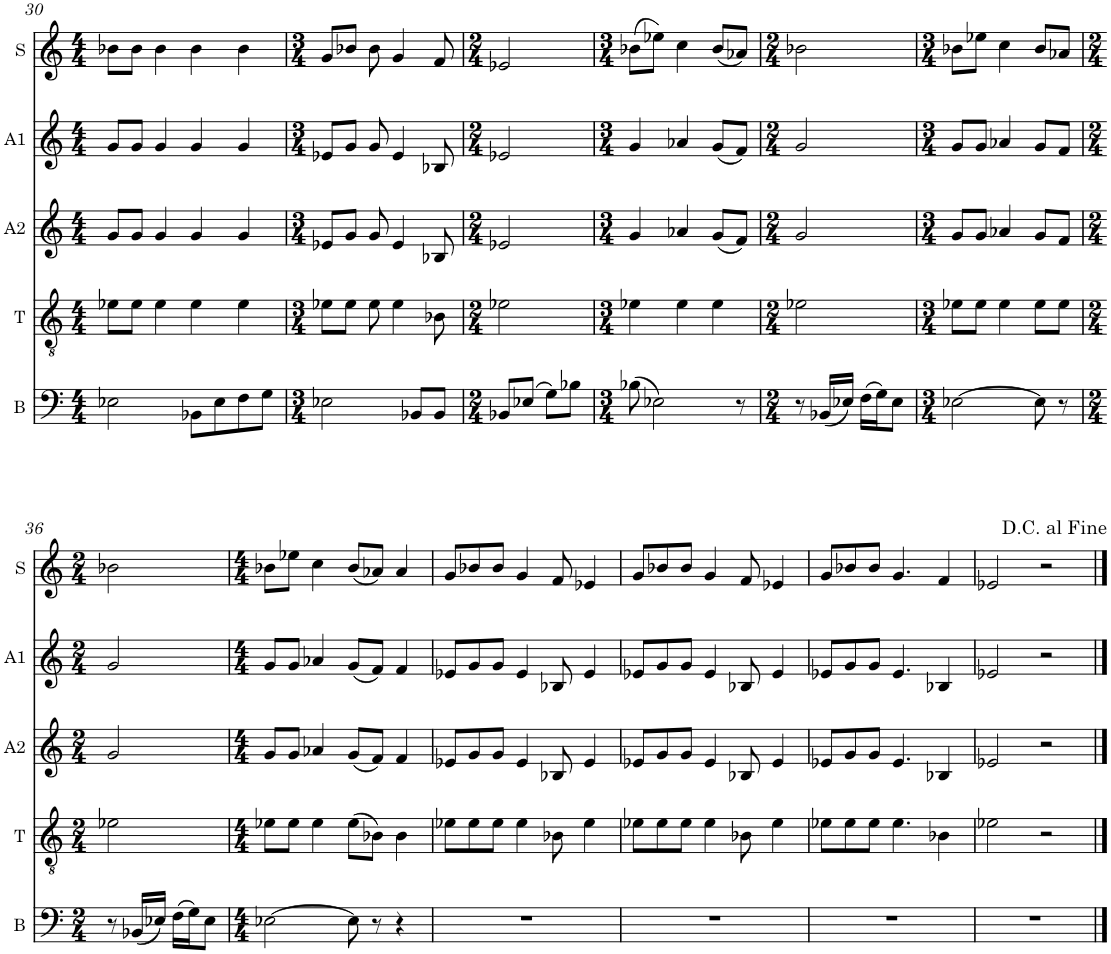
**kern	**kern	**kern	**kern	**kern
*part5	*part4	*part3	*part2	*part1
*staff5	*staff4	*staff3	*staff2	*staff1
*I"B	*I"T	*I"A2	*I"A1	*I"S
*I'B	*I'T	*I'A2	*I'A1	*I'S
!!LO:PB:g=z
*clefF4	*clefGv2	*clefG2	*clefG2	*clefG2
*k[]	*k[]	*k[]	*k[]	*k[]
*M4/4	*M4/4	*M4/4	*M4/4	*M4/4
=30	=30	=30	=30	=30
2E-X\	8e-X\L	8g/L	8g/L	8b-X\L
.	8e-\J	8g/J	8g/J	8b-\J
.	4e-\	4g/	4g/	4b-\
8BB-X\L	4e-\	4g/	4g/	4b-\
8E-\	.	.	.	.
8F\	4e-\	4g/	4g/	4b-\
8G\J	.	.	.	.
=31	=31	=31	=31	=31
*M3/4	*M3/4	*M3/4	*M3/4	*M3/4
2E-X\	8e-X\L	8e-X/L	8e-X/L	8g/L
.	8e-\J	8g/J	8g/J	8b-X/J
.	8e-\	8g/	8g/	8b-\
.	4e-\	4e-/	4e-/	4g/
8BB-X/L	.	.	.	.
8BB-/J	8B-X\	8B-X/	8B-X/	8f/
=32	=32	=32	=32	=32
*M2/4	*M2/4	*M2/4	*M2/4	*M2/4
8BB-X/L	2e-X\	2e-X/	2e-X/	2e-X/
(8E-X/J	.	.	.	.
8G\L)	.	.	.	.
8B-X\J	.	.	.	.
=33	=33	=33	=33	=33
*M3/4	*M3/4	*M3/4	*M3/4	*M3/4
(8B-X\	4e-X\	4g/	4g/	(8b-X\L
2E-X\)	.	.	.	8ee-X\J)
.	4e-\	4a-X/	4a-X/	4cc\
.	4e-\	(8g/L	(8g/L	(8b-/L
8r	.	8f/J)	8f/J)	8a-X/J)
=34	=34	=34	=34	=34
*M2/4	*M2/4	*M2/4	*M2/4	*M2/4
8r	2e-X\	2g/	2g/	2b-X\
(16BB-X/LL	.	.	.	.
16E-X/JJ)	.	.	.	.
(16F\LL	.	.	.	.
16G\J)	.	.	.	.
8E-\J	.	.	.	.
=35	=35	=35	=35	=35
*M3/4	*M3/4	*M3/4	*M3/4	*M3/4
[2E-X\	8e-X\L	8g/L	8g/L	8b-X\L
.	8e-\J	8g/J	8g/J	8ee-X\J
.	4e-\	4a-X/	4a-X/	4cc\
8E-\]	8e-\L	8g/L	8g/L	8b-/L
8r	8e-\J	8f/J	8f/J	8a-X/J
!!LO:LB:g=z
=36	=36	=36	=36	=36
*M2/4	*M2/4	*M2/4	*M2/4	*M2/4
8r	2e-X\	2g/	2g/	2b-X\
(16BB-X/LL	.	.	.	.
16E-X/JJ)	.	.	.	.
(16F\LL	.	.	.	.
16G\J)	.	.	.	.
8E-\J	.	.	.	.
=37	=37	=37	=37	=37
*M4/4	*M4/4	*M4/4	*M4/4	*M4/4
[2E-X\	8e-X\L	8g/L	8g/L	8b-X\L
.	8e-\J	8g/J	8g/J	8ee-X\J
.	4e-\	4a-X/	4a-X/	4cc\
8E-\]	(8e-\L	(8g/L	(8g/L	(8b-/L
8r	8B-X\J)	8f/J)	8f/J)	8a-X/J)
4r	4B-\	4f/	4f/	4a-/
=38	=38	=38	=38	=38
1r	8e-X\L	8e-X/L	8e-X/L	8g/L
.	8e-\	8g/	8g/	8b-X/
.	8e-\J	8g/J	8g/J	8b-/J
.	4e-\	4e-/	4e-/	4g/
.	8B-X\	8B-X/	8B-X/	8f/
.	4e-\	4e-/	4e-/	4e-X/
=39	=39	=39	=39	=39
1r	8e-X\L	8e-X/L	8e-X/L	8g/L
.	8e-\	8g/	8g/	8b-X/
.	8e-\J	8g/J	8g/J	8b-/J
.	4e-\	4e-/	4e-/	4g/
.	8B-X\	8B-X/	8B-X/	8f/
.	4e-\	4e-/	4e-/	4e-X/
=40	=40	=40	=40	=40
1r	8e-X\L	8e-X/L	8e-X/L	8g/L
.	8e-\	8g/	8g/	8b-X/
.	8e-\J	8g/J	8g/J	8b-/J
.	4.e-\	4.e-/	4.e-/	4.g/
.	4B-X\	4B-X/	4B-X/	4f/
=41	=41	=41	=41	=41
1r	2e-X\	2e-X/	2e-X/	2e-X/
.	2r	2r	2r	2r
==	==	==	==	==
*-	*-	*-	*-	*-
